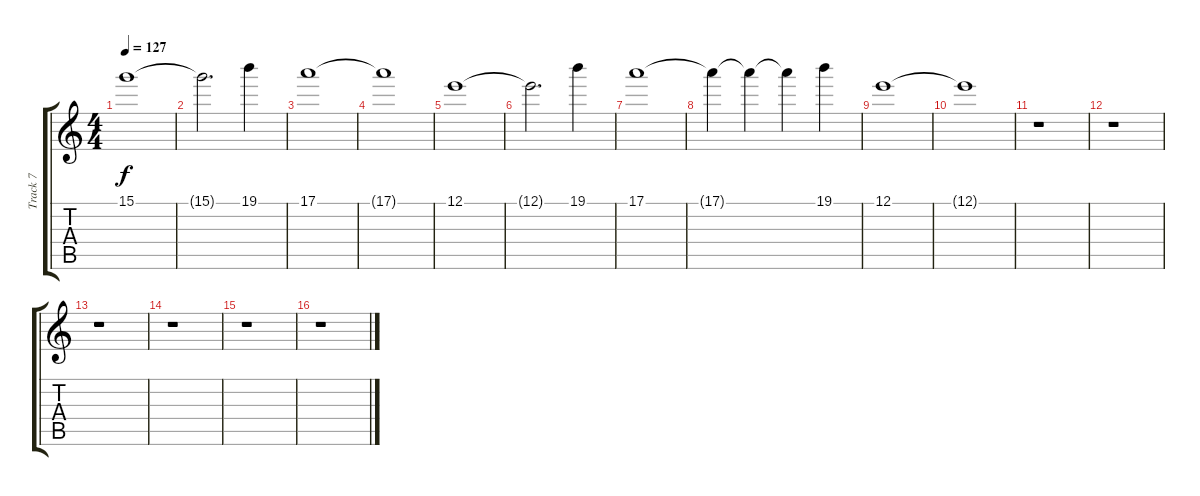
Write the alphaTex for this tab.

\track ("Track 7" "Track 7") {instrument whistle}
\staff {score tabs}
\tuning (E5 B3 G3 D3 A2 E2) {hide}
\ts (4 4)
\tempo 127
\clef g2
\ks c
15.1{t}.1{dy f} |
15.1{t}.2{d} 19.1.4 |
17.1.1 |
17.1{t}.1 |
12.1.1 |
12.1{t}.2{d} 19.1.4 |
17.1.1 |
17.1{t}.4 17.1{t}.4 17.1{t}.4 19.1.4 |
12.1.1 |
12.1{t}.1 |
r.1 |
r.1 |
r.1 |
r.1 |
r.1 |
r.1
